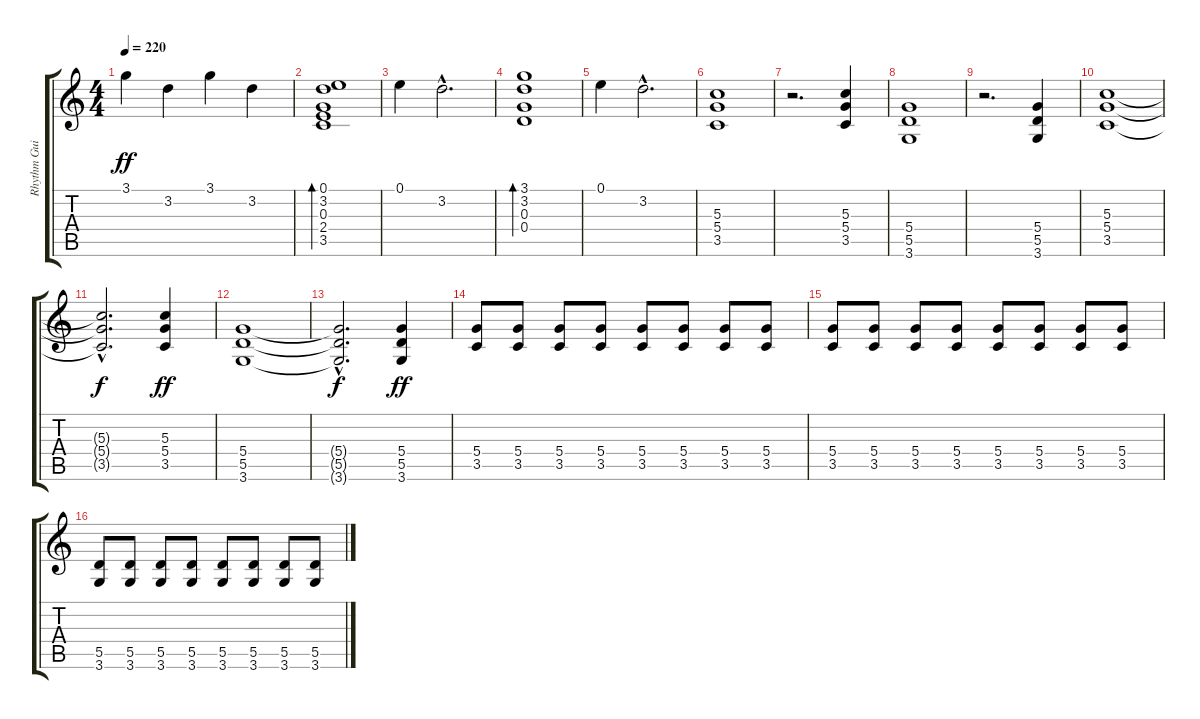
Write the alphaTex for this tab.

\track ("Rhythm Guitar" "Rhythm Gui") {instrument overdrivenguitar}
\staff {score tabs}
\tuning (E4 B3 G3 D3 A2 E2) {hide}
\ts (4 4)
\tempo 220
\clef g2
\ks c
3.1.4{dy ff} 3.2.4 3.1.4 3.2.4 |
(0.1 3.2 0.3 2.4 3.5).1{bd 240} |
0.1.4 3.2{hac}.2{d} |
(3.1 3.2 0.3 0.4).1{bd 240} |
0.1.4 3.2{hac}.2{d} |
(5.3 5.4 3.5).1 |
r.2{d} (5.3 5.4 3.5).4 |
(5.4 5.5 3.6).1 |
r.2{d} (5.4 5.5 3.6).4 |
(5.3 5.4 3.5).1 |
(5.3{hac t} 5.4{hac t} 3.5{hac t}).2{d dy f} (5.3 5.4 3.5).4{dy ff} |
(5.4 5.5 3.6).1 |
(5.4{hac t} 5.5{hac t} 3.6{hac t}).2{d dy f} (5.4 5.5 3.6).4{dy ff} |
(5.4 3.5).8 (5.4 3.5).8 (5.4 3.5).8 (5.4 3.5).8 (5.4 3.5).8 (5.4 3.5).8 (5.4 3.5).8 (5.4 3.5).8 |
(5.4 3.5).8 (5.4 3.5).8 (5.4 3.5).8 (5.4 3.5).8 (5.4 3.5).8 (5.4 3.5).8 (5.4 3.5).8 (5.4 3.5).8 |
(5.5 3.6).8 (5.5 3.6).8 (5.5 3.6).8 (5.5 3.6).8 (5.5 3.6).8 (5.5 3.6).8 (5.5 3.6).8 (5.5 3.6).8
